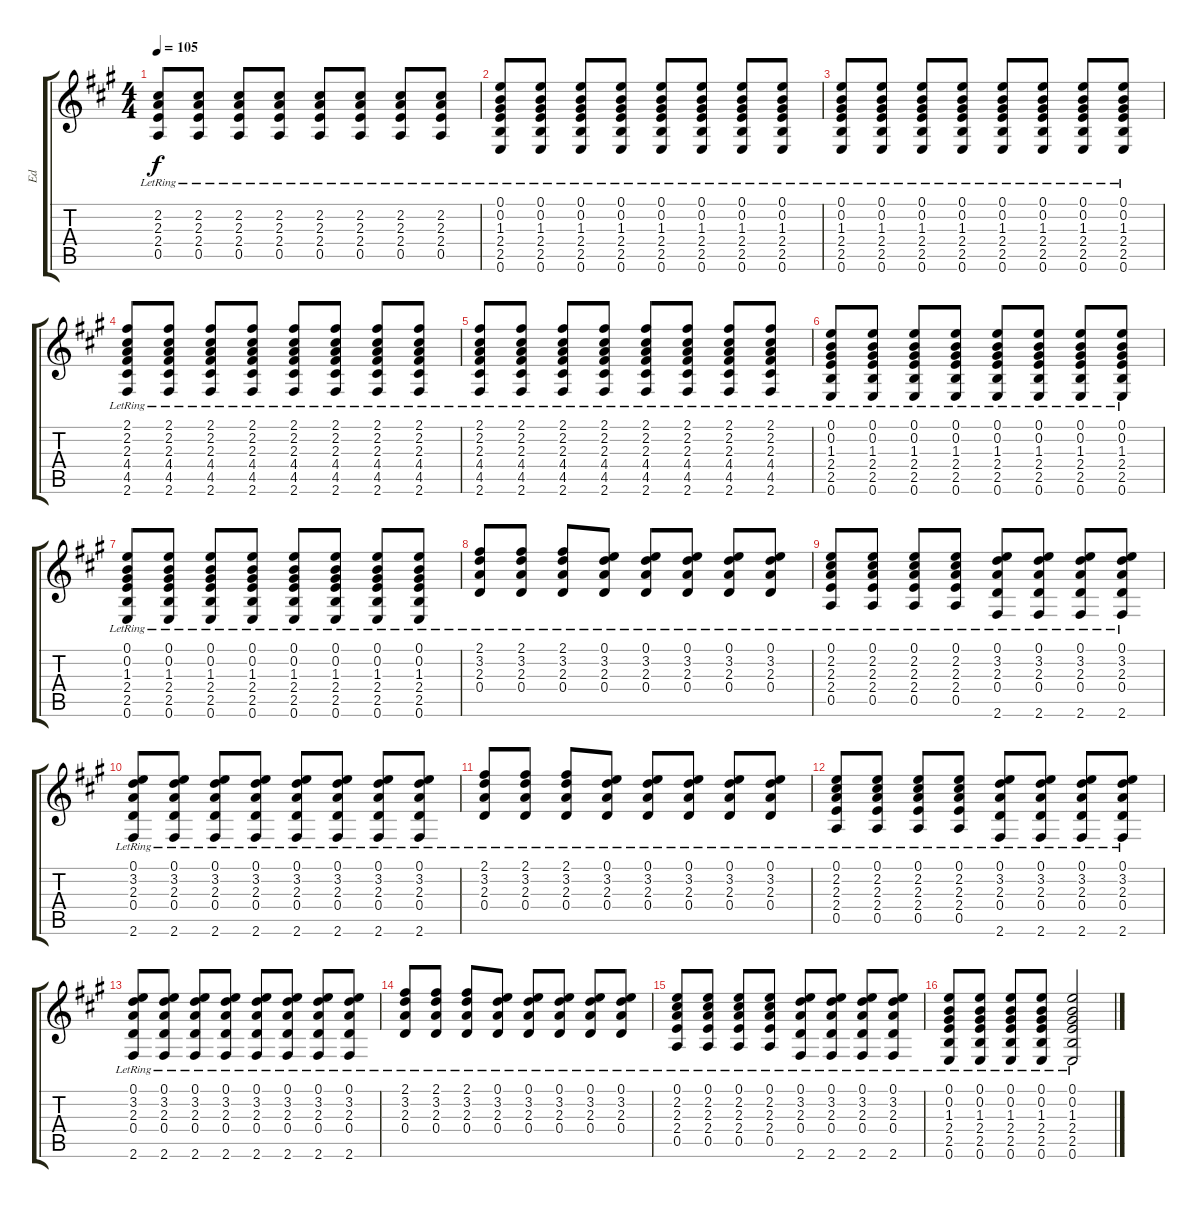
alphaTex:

\track ("Ed" "Ed") {instrument electricguitarjazz}
\staff {score tabs}
\tuning (E4 B3 G3 D3 A2 E2) {hide}
\ts (4 4)
\tempo 105
\clef g2
\ks a
(2.2{lr} 2.3{lr} 2.4{lr} 0.5{lr}).8{dy f} (2.2{lr} 2.3{lr} 2.4{lr} 0.5{lr}).8 (2.2{lr} 2.3{lr} 2.4{lr} 0.5{lr}).8 (2.2{lr} 2.3{lr} 2.4{lr} 0.5{lr}).8 (2.2{lr} 2.3{lr} 2.4{lr} 0.5{lr}).8 (2.2{lr} 2.3{lr} 2.4{lr} 0.5{lr}).8 (2.2{lr} 2.3{lr} 2.4{lr} 0.5{lr}).8 (2.2{lr} 2.3{lr} 2.4{lr} 0.5{lr}).8 |
(0.1{lr} 0.2{lr} 1.3{lr} 2.4{lr} 2.5{lr} 0.6{lr}).8 (0.1{lr} 0.2{lr} 1.3{lr} 2.4{lr} 2.5{lr} 0.6{lr}).8 (0.1{lr} 0.2{lr} 1.3{lr} 2.4{lr} 2.5{lr} 0.6{lr}).8 (0.1{lr} 0.2{lr} 1.3{lr} 2.4{lr} 2.5{lr} 0.6{lr}).8 (0.1{lr} 0.2{lr} 1.3{lr} 2.4{lr} 2.5{lr} 0.6{lr}).8 (0.1{lr} 0.2{lr} 1.3{lr} 2.4{lr} 2.5{lr} 0.6{lr}).8 (0.1{lr} 0.2{lr} 1.3{lr} 2.4{lr} 2.5{lr} 0.6{lr}).8 (0.1{lr} 0.2{lr} 1.3{lr} 2.4{lr} 2.5{lr} 0.6{lr}).8 |
(0.1{lr} 0.2{lr} 1.3{lr} 2.4{lr} 2.5{lr} 0.6{lr}).8 (0.1{lr} 0.2{lr} 1.3{lr} 2.4{lr} 2.5{lr} 0.6{lr}).8 (0.1{lr} 0.2{lr} 1.3{lr} 2.4{lr} 2.5{lr} 0.6{lr}).8 (0.1{lr} 0.2{lr} 1.3{lr} 2.4{lr} 2.5{lr} 0.6{lr}).8 (0.1{lr} 0.2{lr} 1.3{lr} 2.4{lr} 2.5{lr} 0.6{lr}).8 (0.1{lr} 0.2{lr} 1.3{lr} 2.4{lr} 2.5{lr} 0.6{lr}).8 (0.1{lr} 0.2{lr} 1.3{lr} 2.4{lr} 2.5{lr} 0.6{lr}).8 (0.1{lr} 0.2{lr} 1.3{lr} 2.4{lr} 2.5{lr} 0.6{lr}).8 |
(2.1{lr} 2.2{lr} 2.3{lr} 4.4{lr} 4.5{lr} 2.6{lr}).8 (2.1{lr} 2.2{lr} 2.3{lr} 4.4{lr} 4.5{lr} 2.6{lr}).8 (2.1{lr} 2.2{lr} 2.3{lr} 4.4{lr} 4.5{lr} 2.6{lr}).8 (2.1{lr} 2.2{lr} 2.3{lr} 4.4{lr} 4.5{lr} 2.6{lr}).8 (2.1{lr} 2.2{lr} 2.3{lr} 4.4{lr} 4.5{lr} 2.6{lr}).8 (2.1{lr} 2.2{lr} 2.3{lr} 4.4{lr} 4.5{lr} 2.6{lr}).8 (2.1{lr} 2.2{lr} 2.3{lr} 4.4{lr} 4.5{lr} 2.6{lr}).8 (2.1{lr} 2.2{lr} 2.3{lr} 4.4{lr} 4.5{lr} 2.6{lr}).8 |
(2.1{lr} 2.2{lr} 2.3{lr} 4.4{lr} 4.5{lr} 2.6{lr}).8 (2.1{lr} 2.2{lr} 2.3{lr} 4.4{lr} 4.5{lr} 2.6{lr}).8 (2.1{lr} 2.2{lr} 2.3{lr} 4.4{lr} 4.5{lr} 2.6{lr}).8 (2.1{lr} 2.2{lr} 2.3{lr} 4.4{lr} 4.5{lr} 2.6{lr}).8 (2.1{lr} 2.2{lr} 2.3{lr} 4.4{lr} 4.5{lr} 2.6{lr}).8 (2.1{lr} 2.2{lr} 2.3{lr} 4.4{lr} 4.5{lr} 2.6{lr}).8 (2.1{lr} 2.2{lr} 2.3{lr} 4.4{lr} 4.5{lr} 2.6{lr}).8 (2.1{lr} 2.2{lr} 2.3{lr} 4.4{lr} 4.5{lr} 2.6{lr}).8 |
(0.1{lr} 0.2{lr} 1.3{lr} 2.4{lr} 2.5{lr} 0.6{lr}).8 (0.1{lr} 0.2{lr} 1.3{lr} 2.4{lr} 2.5{lr} 0.6{lr}).8 (0.1{lr} 0.2{lr} 1.3{lr} 2.4{lr} 2.5{lr} 0.6{lr}).8 (0.1{lr} 0.2{lr} 1.3{lr} 2.4{lr} 2.5{lr} 0.6{lr}).8 (0.1{lr} 0.2{lr} 1.3{lr} 2.4{lr} 2.5{lr} 0.6{lr}).8 (0.1{lr} 0.2{lr} 1.3{lr} 2.4{lr} 2.5{lr} 0.6{lr}).8 (0.1{lr} 0.2{lr} 1.3{lr} 2.4{lr} 2.5{lr} 0.6{lr}).8 (0.1{lr} 0.2{lr} 1.3{lr} 2.4{lr} 2.5{lr} 0.6{lr}).8 |
(0.1{lr} 0.2{lr} 1.3{lr} 2.4{lr} 2.5{lr} 0.6{lr}).8 (0.1{lr} 0.2{lr} 1.3{lr} 2.4{lr} 2.5{lr} 0.6{lr}).8 (0.1{lr} 0.2{lr} 1.3{lr} 2.4{lr} 2.5{lr} 0.6{lr}).8 (0.1{lr} 0.2{lr} 1.3{lr} 2.4{lr} 2.5{lr} 0.6{lr}).8 (0.1{lr} 0.2{lr} 1.3{lr} 2.4{lr} 2.5{lr} 0.6{lr}).8 (0.1{lr} 0.2{lr} 1.3{lr} 2.4{lr} 2.5{lr} 0.6{lr}).8 (0.1{lr} 0.2{lr} 1.3{lr} 2.4{lr} 2.5{lr} 0.6{lr}).8 (0.1{lr} 0.2{lr} 1.3{lr} 2.4{lr} 2.5{lr} 0.6{lr}).8 |
(2.1{lr} 3.2{lr} 2.3{lr} 0.4{lr}).8 (2.1{lr} 3.2{lr} 2.3{lr} 0.4{lr}).8 (2.1{lr} 3.2{lr} 2.3{lr} 0.4{lr}).8 (0.1{lr} 3.2{lr} 2.3{lr} 0.4{lr}).8 (0.1{lr} 3.2{lr} 2.3{lr} 0.4{lr}).8 (0.1{lr} 3.2{lr} 2.3{lr} 0.4{lr}).8 (0.1{lr} 3.2{lr} 2.3{lr} 0.4{lr}).8 (0.1{lr} 3.2{lr} 2.3{lr} 0.4{lr}).8 |
(0.1{lr} 2.2{lr} 2.3{lr} 2.4{lr} 0.5{lr}).8 (0.1{lr} 2.2{lr} 2.3{lr} 2.4{lr} 0.5{lr}).8 (0.1{lr} 2.2{lr} 2.3{lr} 2.4{lr} 0.5{lr}).8 (0.1{lr} 2.2{lr} 2.3{lr} 2.4{lr} 0.5{lr}).8 (0.1{lr} 3.2{lr} 2.3{lr} 0.4{lr} 2.6{lr}).8 (0.1{lr} 3.2{lr} 2.3{lr} 0.4{lr} 2.6{lr}).8 (0.1{lr} 3.2{lr} 2.3{lr} 0.4{lr} 2.6{lr}).8 (0.1{lr} 3.2{lr} 2.3{lr} 0.4{lr} 2.6{lr}).8 |
(0.1{lr} 3.2{lr} 2.3{lr} 0.4{lr} 2.6{lr}).8 (0.1{lr} 3.2{lr} 2.3{lr} 0.4{lr} 2.6{lr}).8 (0.1{lr} 3.2{lr} 2.3{lr} 0.4{lr} 2.6{lr}).8 (0.1{lr} 3.2{lr} 2.3{lr} 0.4{lr} 2.6{lr}).8 (0.1{lr} 3.2{lr} 2.3{lr} 0.4{lr} 2.6{lr}).8 (0.1{lr} 3.2{lr} 2.3{lr} 0.4{lr} 2.6{lr}).8 (0.1{lr} 3.2{lr} 2.3{lr} 0.4{lr} 2.6{lr}).8 (0.1{lr} 3.2{lr} 2.3{lr} 0.4{lr} 2.6{lr}).8 |
(2.1{lr} 3.2{lr} 2.3{lr} 0.4{lr}).8 (2.1{lr} 3.2{lr} 2.3{lr} 0.4{lr}).8 (2.1{lr} 3.2{lr} 2.3{lr} 0.4{lr}).8 (0.1{lr} 3.2{lr} 2.3{lr} 0.4{lr}).8 (0.1{lr} 3.2{lr} 2.3{lr} 0.4{lr}).8 (0.1{lr} 3.2{lr} 2.3{lr} 0.4{lr}).8 (0.1{lr} 3.2{lr} 2.3{lr} 0.4{lr}).8 (0.1{lr} 3.2{lr} 2.3{lr} 0.4{lr}).8 |
(0.1{lr} 2.2{lr} 2.3{lr} 2.4{lr} 0.5{lr}).8 (0.1{lr} 2.2{lr} 2.3{lr} 2.4{lr} 0.5{lr}).8 (0.1{lr} 2.2{lr} 2.3{lr} 2.4{lr} 0.5{lr}).8 (0.1{lr} 2.2{lr} 2.3{lr} 2.4{lr} 0.5{lr}).8 (0.1{lr} 3.2{lr} 2.3{lr} 0.4{lr} 2.6{lr}).8 (0.1{lr} 3.2{lr} 2.3{lr} 0.4{lr} 2.6{lr}).8 (0.1{lr} 3.2{lr} 2.3{lr} 0.4{lr} 2.6{lr}).8 (0.1{lr} 3.2{lr} 2.3{lr} 0.4{lr} 2.6{lr}).8 |
(0.1{lr} 3.2{lr} 2.3{lr} 0.4{lr} 2.6{lr}).8 (0.1{lr} 3.2{lr} 2.3{lr} 0.4{lr} 2.6{lr}).8 (0.1{lr} 3.2{lr} 2.3{lr} 0.4{lr} 2.6{lr}).8 (0.1{lr} 3.2{lr} 2.3{lr} 0.4{lr} 2.6{lr}).8 (0.1{lr} 3.2{lr} 2.3{lr} 0.4{lr} 2.6{lr}).8 (0.1{lr} 3.2{lr} 2.3{lr} 0.4{lr} 2.6{lr}).8 (0.1{lr} 3.2{lr} 2.3{lr} 0.4{lr} 2.6{lr}).8 (0.1{lr} 3.2{lr} 2.3{lr} 0.4{lr} 2.6{lr}).8 |
(2.1{lr} 3.2{lr} 2.3{lr} 0.4{lr}).8 (2.1{lr} 3.2{lr} 2.3{lr} 0.4{lr}).8 (2.1{lr} 3.2{lr} 2.3{lr} 0.4{lr}).8 (0.1{lr} 3.2{lr} 2.3{lr} 0.4{lr}).8 (0.1{lr} 3.2{lr} 2.3{lr} 0.4{lr}).8 (0.1{lr} 3.2{lr} 2.3{lr} 0.4{lr}).8 (0.1{lr} 3.2{lr} 2.3{lr} 0.4{lr}).8 (0.1{lr} 3.2{lr} 2.3{lr} 0.4{lr}).8 |
(0.1{lr} 2.2{lr} 2.3{lr} 2.4{lr} 0.5{lr}).8 (0.1{lr} 2.2{lr} 2.3{lr} 2.4{lr} 0.5{lr}).8 (0.1{lr} 2.2{lr} 2.3{lr} 2.4{lr} 0.5{lr}).8 (0.1{lr} 2.2{lr} 2.3{lr} 2.4{lr} 0.5{lr}).8 (0.1{lr} 3.2{lr} 2.3{lr} 0.4{lr} 2.6{lr}).8 (0.1{lr} 3.2{lr} 2.3{lr} 0.4{lr} 2.6{lr}).8 (0.1{lr} 3.2{lr} 2.3{lr} 0.4{lr} 2.6{lr}).8 (0.1{lr} 3.2{lr} 2.3{lr} 0.4{lr} 2.6{lr}).8 |
(0.1{lr} 0.2{lr} 1.3{lr} 2.4{lr} 2.5{lr} 0.6{lr}).8 (0.1{lr} 0.2{lr} 1.3{lr} 2.4{lr} 2.5{lr} 0.6{lr}).8 (0.1{lr} 0.2{lr} 1.3{lr} 2.4{lr} 2.5{lr} 0.6{lr}).8 (0.1{lr} 0.2{lr} 1.3{lr} 2.4{lr} 2.5{lr} 0.6{lr}).8 (0.1{lr} 0.2{lr} 1.3{lr} 2.4{lr} 2.5{lr} 0.6{lr}).2
